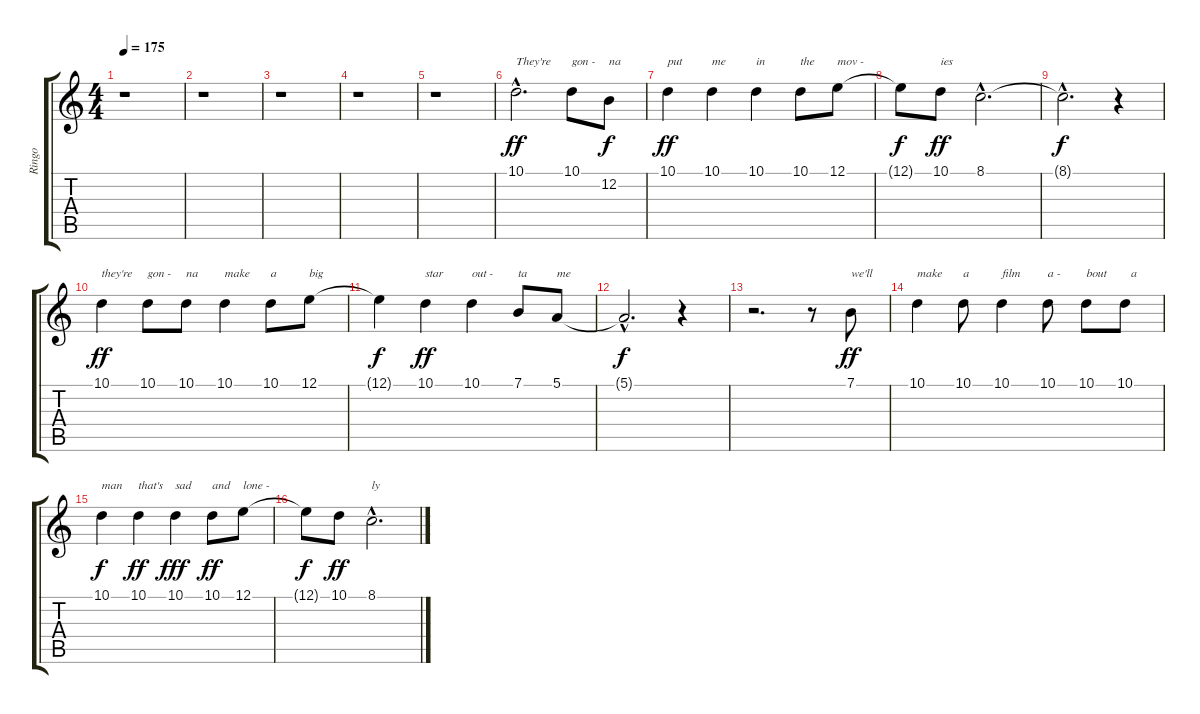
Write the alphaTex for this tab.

\track ("Ringo" "Ringo") {instrument clarinet}
\staff {score tabs}
\tuning (E4 B3 G3 D3 A2 E2) {hide}
\ts (4 4)
\tempo 175
\clef g2
\ks c
r.1{dy ff instrument clarinet} |
r.1 |
r.1 |
r.1 |
r.1 |
10.1{hac}.2{d txt "They're"} 10.1.8{txt "gon -"} 12.2.8{txt "na" dy f} |
10.1.4{txt "put" dy ff} 10.1.4{txt "me"} 10.1.4{txt "in"} 10.1.8{txt "the"} 12.1.8{txt "mov -"} |
12.1{t}.8{dy f} 10.1.8{txt "ies" dy ff} 8.1{hac}.2{d} |
8.1{hac t}.2{d dy f} r.4 |
10.1.4{txt "they're" dy ff} 10.1.8{txt "gon -"} 10.1.8{txt "na"} 10.1.4{txt "make"} 10.1.8{txt "a"} 12.1.8{txt "big"} |
12.1{t}.4{dy f} 10.1.4{txt "star" dy ff} 10.1.4{txt "out -"} 7.1.8{txt "ta"} 5.1.8{txt "me"} |
5.1{hac t}.2{d dy f} r.4 |
r.2{d} r.8 7.1.8{txt "we'll" dy ff} |
10.1.4{txt "make"} 10.1.8{txt "a"} 10.1.4{txt "film"} 10.1.8{txt "a -"} 10.1.8{txt "bout"} 10.1.8{txt "  a"} |
10.1.4{txt "man" dy f} 10.1.4{txt "that's" dy ff} 10.1.4{txt "sad" dy fff} 10.1.8{txt "and" dy ff} 12.1.8{txt "lone -"} |
12.1{t}.8{dy f} 10.1.8{dy ff} 8.1{hac}.2{d txt "ly"}
